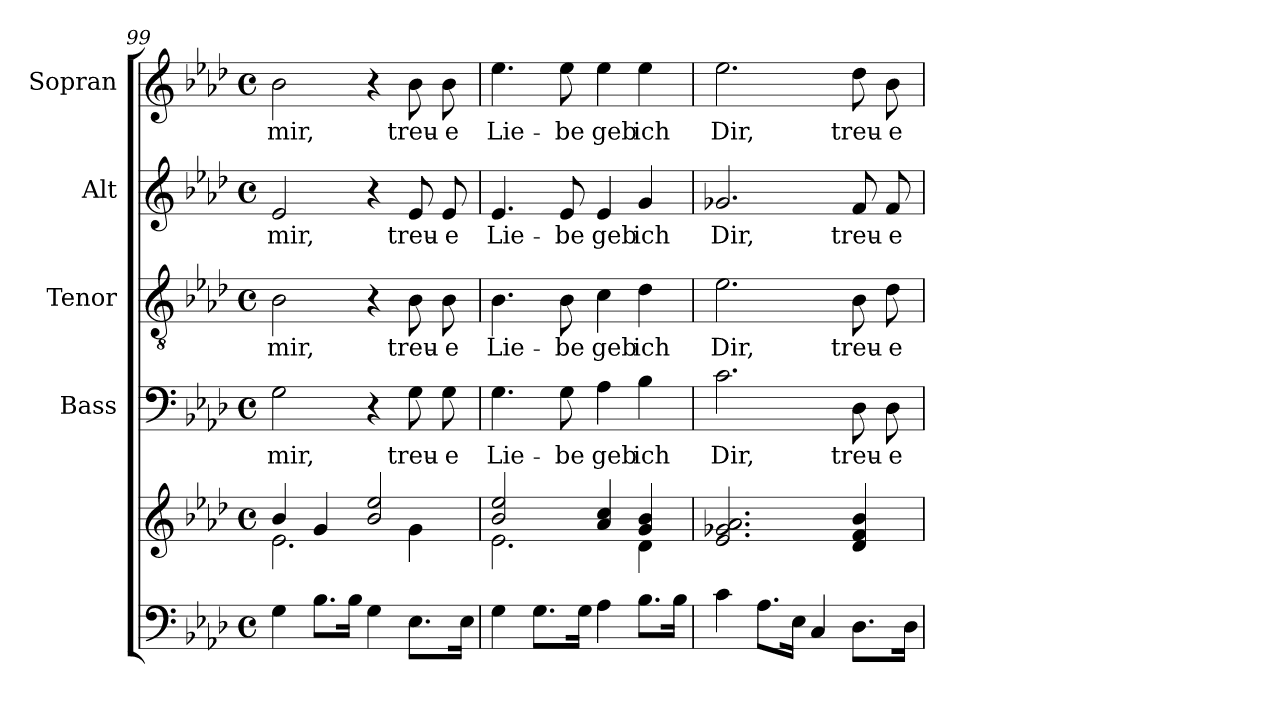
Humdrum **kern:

**kern	**kern	**kern	**text	**kern	**text	**kern	**text	**kern	**text
*part5	*part5	*part4	*part4	*part3	*part3	*part2	*part2	*part1	*part1
*staff6	*staff5	*staff4	*staff4	*staff3	*staff3	*staff2	*staff2	*staff1	*staff1
*	*	*I"Bass	*	*I"Tenor	*	*I"Alt	*	*I"Sopran	*
*	*	*I'B.	*	*I'T.	*	*I'A.	*	*I'S.	*
!!LO:PB:g=z
*clefF4	*clefG2	*clefF4	*	*clefGv2	*	*clefG2	*	*clefG2	*
*k[b-e-a-d-]	*k[b-e-a-d-]	*k[b-e-a-d-]	*	*k[b-e-a-d-]	*	*k[b-e-a-d-]	*	*k[b-e-a-d-]	*
*A-:	*A-:	*A-:	*	*A-:	*	*A-:	*	*A-:	*
*M4/4	*M4/4	*M4/4	*	*M4/4	*	*M4/4	*	*M4/4	*
*met(c)	*met(c)	*met(c)	*	*met(c)	*	*met(c)	*	*met(c)	*
=99	=99	=99	=99	=99	=99	=99	=99	=99	=99
*	*^	*	*	*	*	*	*	*	*
!	!	!	!	!LO:LY:b	!	!LO:LY:b	!	!LO:LY:b	!	!LO:LY:b
4G\	4b-/	2.e-\	2G\	mir,	2B-\	mir,	2e-/	mir,	2b-\	mir,
8.B-\L	4g/	.	.	.	.	.	.	.	.	.
16B-\Jk	.	.	.	.	.	.	.	.	.	.
4G\	2b-/ 2ee-/	.	4r	.	4r	.	4r	.	4r	.
!	!	!	!	!LO:LY:b	!	!LO:LY:b	!	!LO:LY:b	!	!LO:LY:b
8.E-\L	.	4g\	8G\	treu-	8B-\	treu-	8e-/	treu-	8b-\	treu-
!	!	!	!	!LO:LY:b	!	!LO:LY:b	!	!LO:LY:b	!	!LO:LY:b
.	.	.	8G\	-e	8B-\	-e	8e-/	-e	8b-\	-e
16E-\Jk	.	.	.	.	.	.	.	.	.	.
=100	=100	=100	=100	=100	=100	=100	=100	=100	=100	=100
!	!	!	!	!LO:LY:b	!	!LO:LY:b	!	!LO:LY:b	!	!LO:LY:b
4G\	2b-/ 2ee-/	2.e-\	4.G\	Lie-	4.B-\	Lie-	4.e-/	Lie-	4.ee-\	Lie-
8.G\L	.	.	.	.	.	.	.	.	.	.
!	!	!	!	!LO:LY:b	!	!LO:LY:b	!	!LO:LY:b	!	!LO:LY:b
.	.	.	8G\	-be	8B-\	-be	8e-/	-be	8ee-\	-be
16G\Jk	.	.	.	.	.	.	.	.	.	.
!	!	!	!	!LO:LY:b	!	!LO:LY:b	!	!LO:LY:b	!	!LO:LY:b
4A-\	4a-/ 4cc/	.	4A-\	geb	4c\	geb	4e-/	geb	4ee-\	geb
!	!	!	!	!LO:LY:b	!	!LO:LY:b	!	!LO:LY:b	!	!LO:LY:b
8.B-\L	4g/ 4b-/	4d-\	4B-\	ich	4d-\	ich	4g/	ich	4ee-\	ich
16B-\Jk	.	.	.	.	.	.	.	.	.	.
*	*v	*v	*	*	*	*	*	*	*	*
=101	=101	=101	=101	=101	=101	=101	=101	=101	=101
!	!	!	!LO:LY:b	!	!LO:LY:b	!	!LO:LY:b	!	!LO:LY:b
4c\	2.e-/ 2.g-X/ 2.a-/	2.c\	Dir,	2.e-\	Dir,	2.g-X/	Dir,	2.ee-\	Dir,
8.A-\L	.	.	.	.	.	.	.	.	.
16E-\Jk	.	.	.	.	.	.	.	.	.
4C/	.	.	.	.	.	.	.	.	.
!	!	!	!LO:LY:b	!	!LO:LY:b	!	!LO:LY:b	!	!LO:LY:b
8.D-\L	4d-/ 4f/ 4b-/	8D-\	treu-	8B-\	treu-	8f/	treu-	8dd-\	treu-
!	!	!	!LO:LY:b	!	!LO:LY:b	!	!LO:LY:b	!	!LO:LY:b
.	.	8D-\	-e	8d-\	-e	8f/	-e	8b-\	-e
16D-\Jk	.	.	.	.	.	.	.	.	.
=	=	=	=	=	=	=	=	=	=
*-	*-	*-	*-	*-	*-	*-	*-	*-	*-
